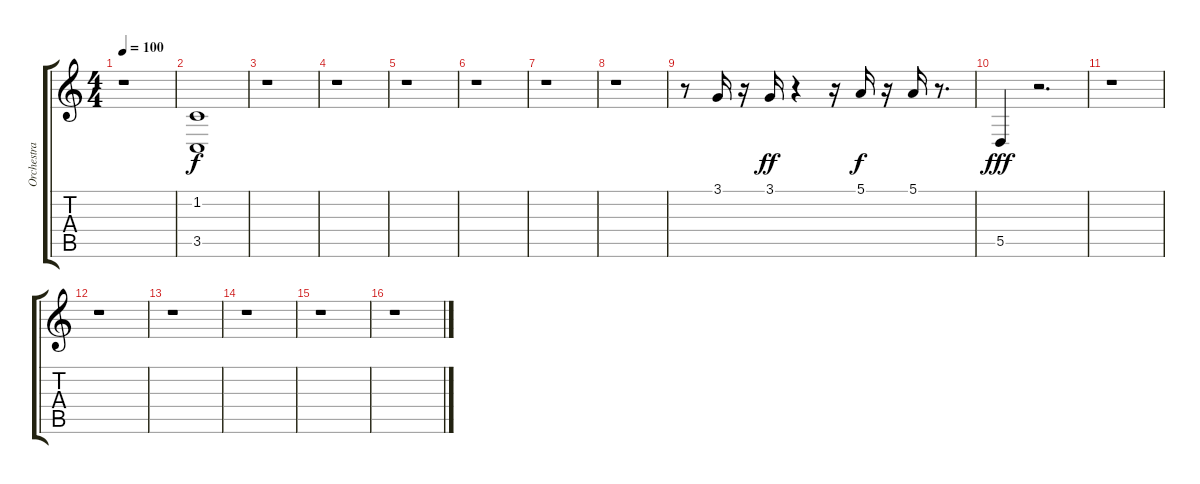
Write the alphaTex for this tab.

\track ("Orchestra Hit" "Orchestra ") {instrument orchestrahit}
\staff {score tabs}
\tuning (E4 B3 G3 D3 A2 E2) {hide}
\ts (4 4)
\tempo 100
\clef g2
\ks c
r.1{dy fff} |
(1.2 3.5).1{dy f} |
r.1 |
r.1 |
r.1 |
r.1 |
r.1 |
r.1 |
r.8 3.1.16 r.16 3.1.16{dy ff} r.4 r.16 5.1.16{dy f} r.16 5.1.16 r.8{d} |
5.5.4{dy fff} r.2{d} |
r.1 |
r.1 |
r.1 |
r.1 |
r.1 |
r.1
